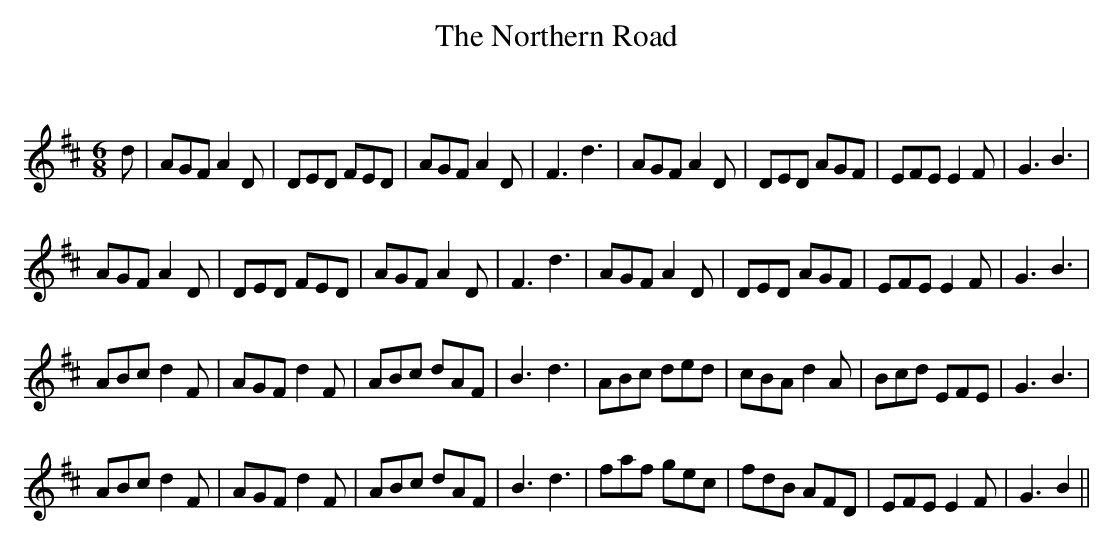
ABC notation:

X:1
T: The Northern Road
C:
Q:180
K:D
M:6/8
L:1/16
d2|A2G2F2 A4D2|D2E2D2 F2E2D2|A2G2F2 A4D2|F6d6|A2G2F2 A4D2|D2E2D2 A2G2F2|E2F2E2 E4F2|G6B6|
A2G2F2 A4D2|D2E2D2 F2E2D2|A2G2F2 A4D2|F6d6|A2G2F2 A4D2|D2E2D2 A2G2F2|E2F2E2 E4F2|G6B6|
A2B2c2 d4F2|A2G2F2 d4F2|A2B2c2 d2A2F2|B6d6|A2B2c2 d2e2d2|c2B2A2 d4A2|B2c2d2 E2F2E2|G6B6|
A2B2c2 d4F2|A2G2F2 d4F2|A2B2c2 d2A2F2|B6d6|f2a2f2 g2e2c2|f2d2B2 A2F2D2|E2F2E2 E4F2|G6B4||
